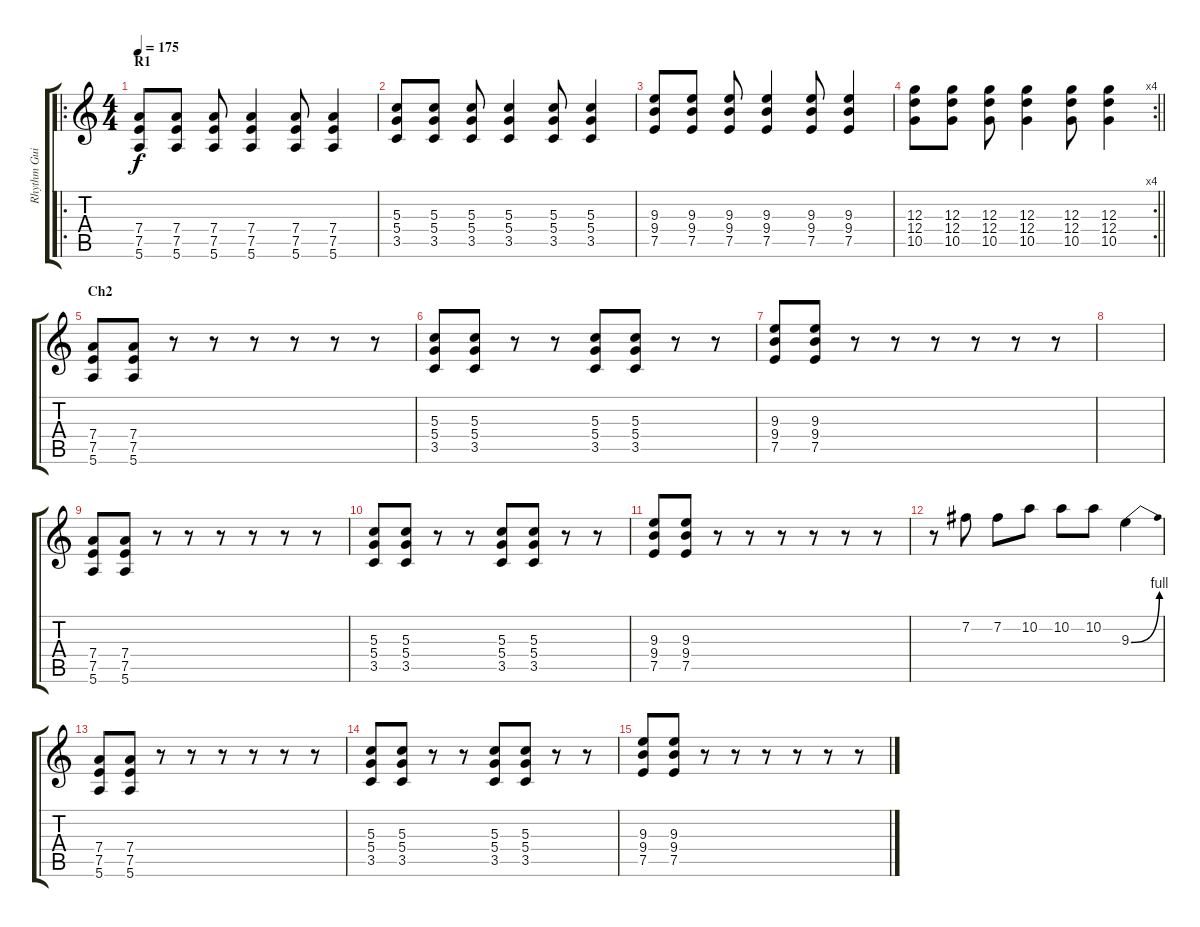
\track ("Rhythm Guitar" "Rhythm Gui") {instrument distortionguitar}
\staff {score tabs}
\tuning (E4 B3 G3 D3 A2 E2) {hide}
\ro
\ts (4 4)
\section ("" "R1")
\tempo 175
\clef g2
\ks c
(7.4 7.5 5.6).8{dy f} (7.4 7.5 5.6).8 (7.4 7.5 5.6).8 (7.4 7.5 5.6).4 (7.4 7.5 5.6).8 (7.4 7.5 5.6).4 |
(5.3 5.4 3.5).8 (5.3 5.4 3.5).8 (5.3 5.4 3.5).8 (5.3 5.4 3.5).4 (5.3 5.4 3.5).8 (5.3 5.4 3.5).4 |
(9.3 9.4 7.5).8 (9.3 9.4 7.5).8 (9.3 9.4 7.5).8 (9.3 9.4 7.5).4 (9.3 9.4 7.5).8 (9.3 9.4 7.5).4 |
\rc 4
\barLineRight lightlight
(12.3 12.4 10.5).8 (12.3 12.4 10.5).8 (12.3 12.4 10.5).8 (12.3 12.4 10.5).4 (12.3 12.4 10.5).8 (12.3 12.4 10.5).4 |
\section ("" "Ch2")
(7.4 7.5 5.6).8 (7.4 7.5 5.6).8 r.8 r.8 r.8 r.8 r.8 r.8 |
(5.3 5.4 3.5).8 (5.3 5.4 3.5).8 r.8 r.8 (5.3 5.4 3.5).8 (5.3 5.4 3.5).8 r.8 r.8 |
(9.3 9.4 7.5).8 (9.3 9.4 7.5).8 r.8 r.8 r.8 r.8 r.8 r.8 |
|
(7.4 7.5 5.6).8 (7.4 7.5 5.6).8 r.8 r.8 r.8 r.8 r.8 r.8 |
(5.3 5.4 3.5).8 (5.3 5.4 3.5).8 r.8 r.8 (5.3 5.4 3.5).8 (5.3 5.4 3.5).8 r.8 r.8 |
(9.3 9.4 7.5).8 (9.3 9.4 7.5).8 r.8 r.8 r.8 r.8 r.8 r.8 |
r.8 7.2.8 7.2.8 10.2.8 10.2.8 10.2.8 9.3{be (bend 0 0 60 4)}.4 |
(7.4 7.5 5.6).8 (7.4 7.5 5.6).8 r.8 r.8 r.8 r.8 r.8 r.8 |
(5.3 5.4 3.5).8 (5.3 5.4 3.5).8 r.8 r.8 (5.3 5.4 3.5).8 (5.3 5.4 3.5).8 r.8 r.8 |
(9.3 9.4 7.5).8 (9.3 9.4 7.5).8 r.8 r.8 r.8 r.8 r.8 r.8
